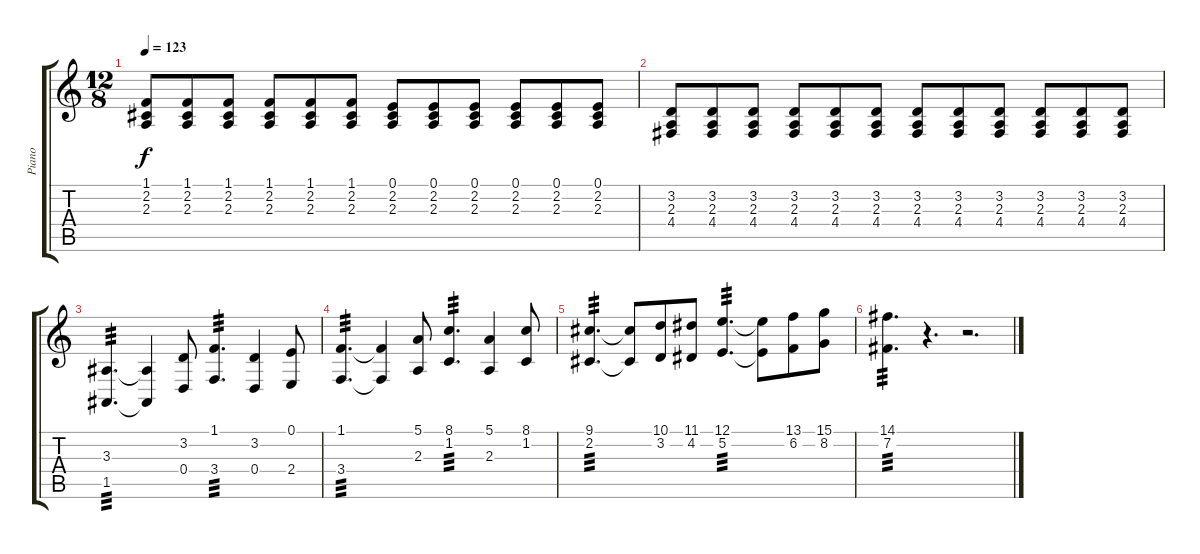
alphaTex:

\track ("Piano" "Piano") {instrument acousticgrandpiano}
\staff {score tabs}
\tuning (E4 B3 G3 D3 A2 E2) {hide}
\ts (12 8)
\tempo 123
\clef g2
\ks c
(1.1 2.2 2.3).8{dy f} (1.1 2.2 2.3).8 (1.1 2.2 2.3).8 (1.1 2.2 2.3).8 (1.1 2.2 2.3).8 (1.1 2.2 2.3).8 (0.1 2.2 2.3).8 (0.1 2.2 2.3).8 (0.1 2.2 2.3).8 (0.1 2.2 2.3).8 (0.1 2.2 2.3).8 (0.1 2.2 2.3).8 |
(3.2 2.3 4.4).8 (3.2 2.3 4.4).8 (3.2 2.3 4.4).8 (3.2 2.3 4.4).8 (3.2 2.3 4.4).8 (3.2 2.3 4.4).8 (3.2 2.3 4.4).8 (3.2 2.3 4.4).8 (3.2 2.3 4.4).8 (3.2 2.3 4.4).8 (3.2 2.3 4.4).8 (3.2 2.3 4.4).8 |
(3.3 1.5).4{d tp 3} (3.3{t} 1.5{t}).4 (3.2 0.4).8 (1.1 3.4).4{d tp 3} (3.2 0.4).4 (0.1 2.4).8 |
(1.1 3.4).4{d tp 3} (1.1{t} 3.4{t}).4 (5.1 2.3).8 (8.1 1.2).4{d tp 3} (5.1 2.3).4 (8.1 1.2).8 |
(9.1 2.2).4{d tp 3} (9.1{t} 2.2{t}).8 (10.1 3.2).8 (11.1 4.2).8 (12.1 5.2).4{d tp 3} (12.1{t} 5.2{t}).8 (13.1 6.2).8 (15.1 8.2).8 |
(14.1 7.2).4{d tp 3} r.4{d} r.2{d}
